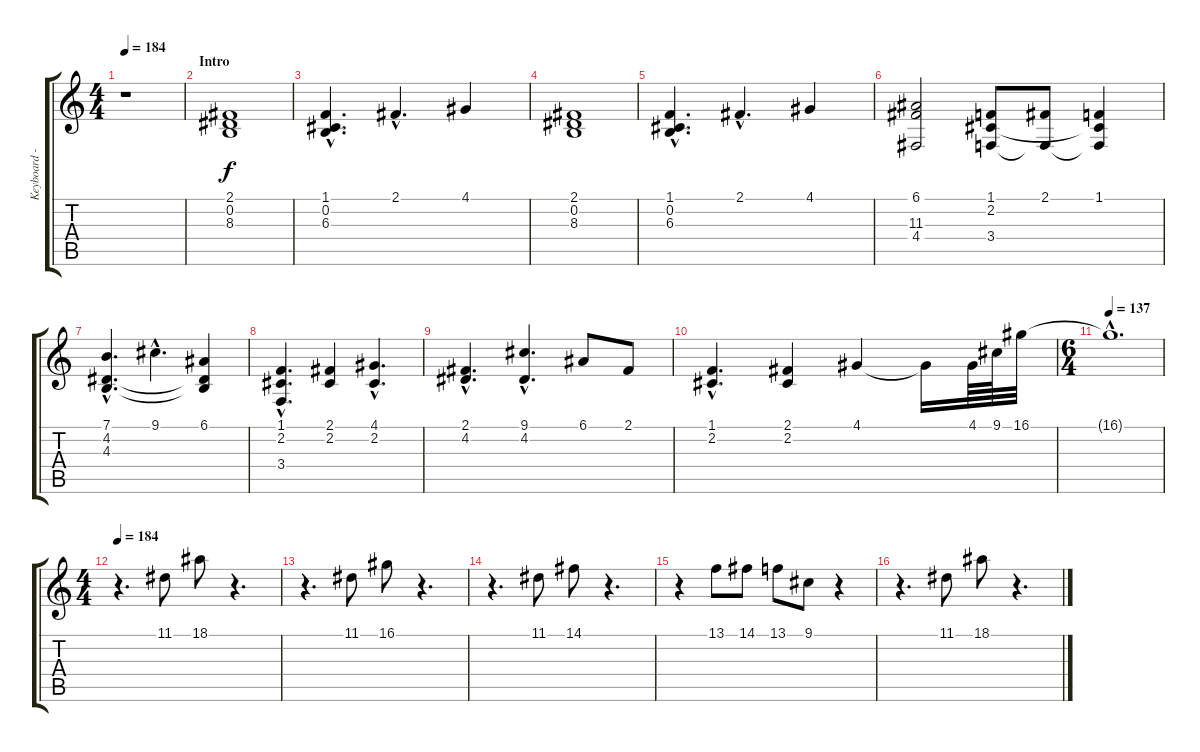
\track ("Keyboard - right hand" "Keyboard -") {instrument brightacousticpiano}
\staff {score tabs}
\tuning (E4 B3 G3 D3 A2 E2) {hide}
\ts (4 4)
\tempo 184
\tempo 130
\tempo 184
\clef g2
\ks c
r.1{dy f instrument brightacousticpiano} |
\section ("" "Intro")
(2.1 0.2 8.3).1 |
(1.1{hac} 0.2{hac} 6.3{hac}).4{d} 2.1{hac}.4{d} 4.1.4 |
(2.1 0.2 8.3).1 |
(1.1{hac} 0.2{hac} 6.3{hac}).4{d} 2.1{hac}.4{d} 4.1.4 |
(6.1 11.3 4.4).2 (1.1 2.2 3.4).8 (2.1 3.4{t}).8 (1.1 2.2{t} 3.4{t}).4 |
(7.1{hac} 4.2{hac} 4.3{hac}).4{d} 9.1{hac}.4{d} (6.1 4.2{t} 4.3{t}).4 |
(1.1{hac} 2.2{hac} 3.4{hac}).4{d} (2.1 2.2).4 (4.1{hac} 2.2{hac}).4{d} |
(2.1{hac} 4.2{hac}).4{d} (9.1{hac} 4.2{hac}).4{d} 6.1.8 2.1.8 |
(1.1{hac} 2.2{hac}).4{d} (2.1 2.2).4 4.1.4 4.1{t}.16 4.1.64 9.1.64 16.1.32 |
\ts (6 4)
\tempo 137
16.1{hac t}.1{d} |
\ts (4 4)
\tempo 184
r.4{d} 11.1.8 18.1.8 r.4{d} |
r.4{d} 11.1.8 16.1.8 r.4{d} |
r.4{d} 11.1.8 14.1.8 r.4{d} |
r.4 13.1.8 14.1.8 13.1.8 9.1.8 r.4 |
r.4{d} 11.1.8 18.1.8 r.4{d}
